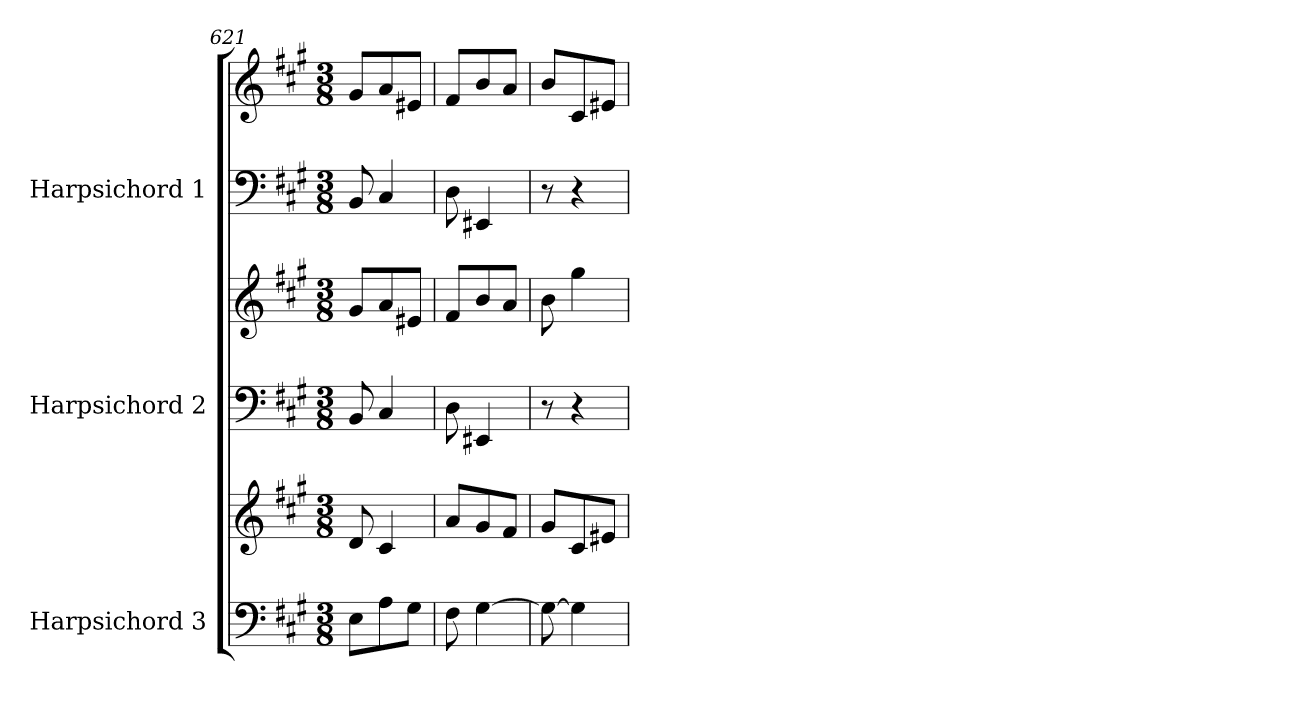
**kern	**kern	**kern	**kern	**kern	**kern
*part3	*part3	*part2	*part2	*part1	*part1
*staff6	*staff5	*staff4	*staff3	*staff2	*staff1
*I"Harpsichord 3	*	*I"Harpsichord 2	*	*I"Harpsichord 1	*
*I'Hp	*	*I'Hp	*	*I'Hp	*
*clefF4	*clefG2	*clefF4	*clefG2	*clefF4	*clefG2
*k[f#c#g#]	*k[f#c#g#]	*k[f#c#g#]	*k[f#c#g#]	*k[f#c#g#]	*k[f#c#g#]
*M3/8	*M3/8	*M3/8	*M3/8	*M3/8	*M3/8
=621	=621	=621	=621	=621	=621
8E\L	8d/	8BB/	8g#/L	8BB/	8g#/L
8A\	4c#/	4C#/	8a/	4C#/	8a/
8G#\J	.	.	8e#X/J	.	8e#X/J
=622	=622	=622	=622	=622	=622
8F#\	8a/L	8D\	8f#/L	8D\	8f#/L
[4G#\	8g#/	4EE#X/	8b/	4EE#X/	8b/
.	8f#/J	.	8a/J	.	8a/J
=623	=623	=623	=623	=623	=623
8G#\_	8g#/L	8r	8b\	8r	8b/L
4G#\]	8c#/	4r	4gg#\	4r	8c#/
.	8e#X/J	.	.	.	8e#X/J
=	=	=	=	=	=
*-	*-	*-	*-	*-	*-
